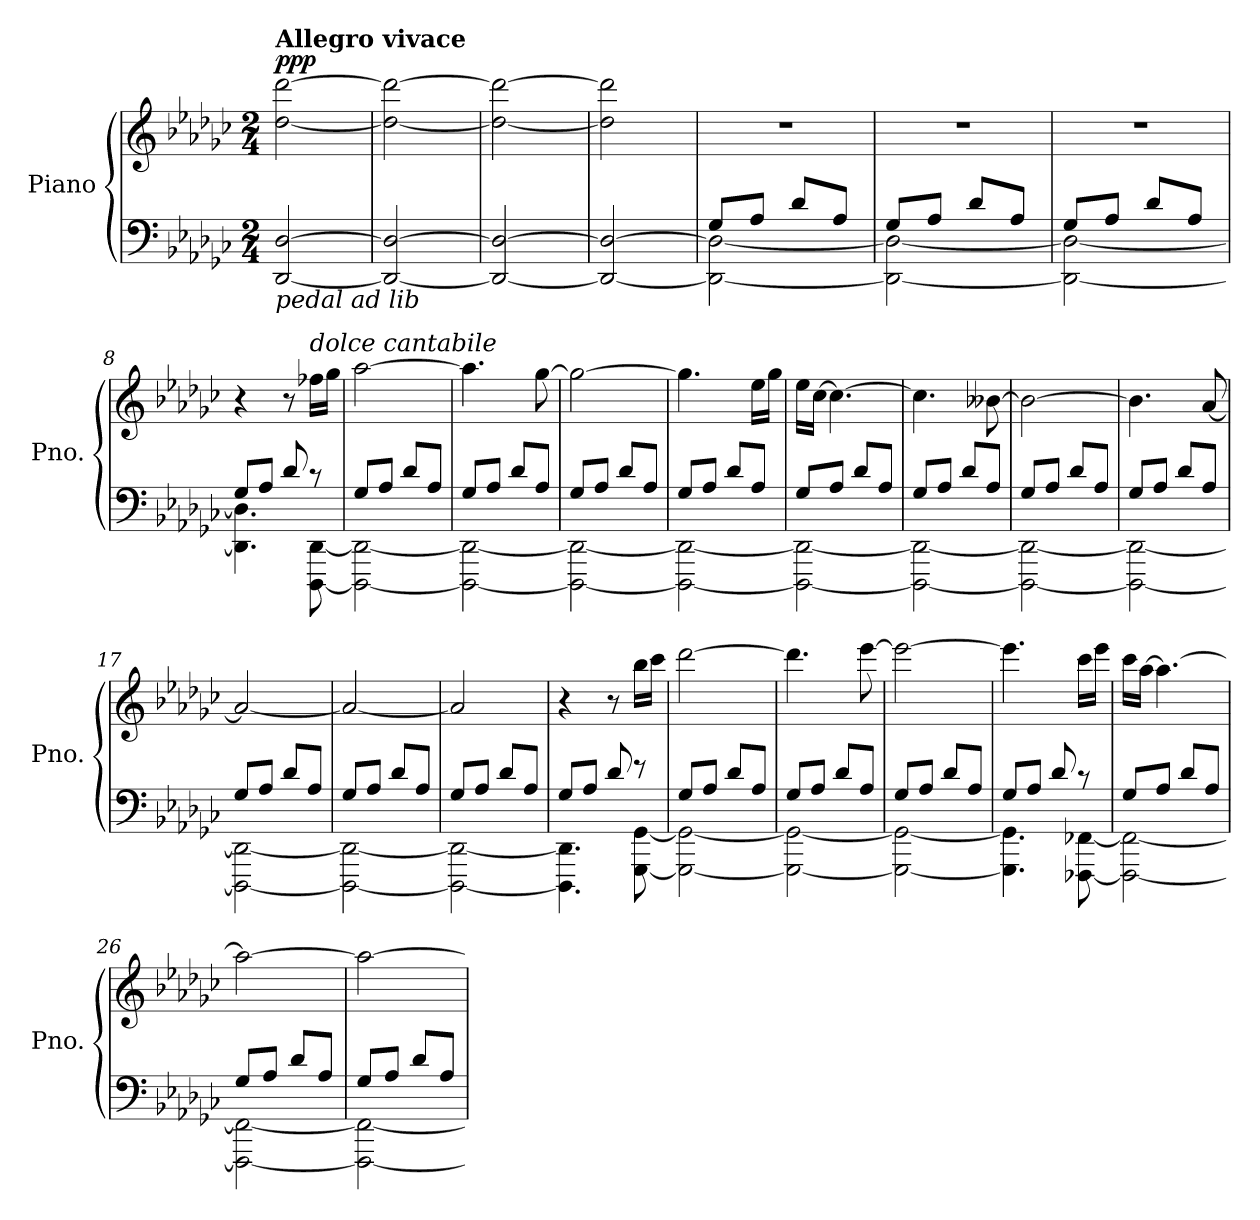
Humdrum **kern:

**kern	**kern	**dynam
*part1	*part1	*part1
*staff2	*staff1	*staff1/2
*I"Piano	*	*
*I'Pno.	*	*
*clefF4	*clefG2	*
*k[b-e-a-d-g-c-]	*k[b-e-a-d-g-c-]	*
*M2/4	*M2/4	*
*MM96	*MM96	*
*	*8va	*
=1	=1	=1
!	!LO:TX:a:B:t=Allegro vivace	!
!LO:TX:b:i:t=pedal ad lib	!	!
!	!	!LO:DY:b
!	!	!LO:DY:n=1:a
[2DD-/ [2D-/	[2ddd-\ [2dddd-\	pp p
=2	=2	=2
2DD-/_ 2D-/_	2ddd-\_ 2dddd-\_	.
=3	=3	=3
2DD-/_ 2D-/_	2ddd-\_ 2dddd-\_	.
=4	=4	=4
2DD-/_ 2D-/_	2ddd-\] 2dddd-\]	.
=5	=5	=5
*^	*	*
*	*	*X8va	*
8G-/L	2DD-\_ 2D-\_	2r	.
8A-/J	.	.	.
8d-/L	.	.	.
8A-/J	.	.	.
=6	=6	=6	=6
8G-/L	2DD-\_ 2D-\_	2r	.
8A-/J	.	.	.
8d-/L	.	.	.
8A-/J	.	.	.
=7	=7	=7	=7
8G-/L	2DD-\_ 2D-\_	2r	.
8A-/J	.	.	.
8d-/L	.	.	.
8A-/J	.	.	.
=8	=8	=8	=8
8G-/L	4.DD-\] 4.D-\]	4r	.
8A-/J	.	.	.
8d-/	.	8r	.
!	!	!LO:TX:a:i:t=dolce cantabile	!
8r	[8DDD-\ [8DD-\	16ff-X\LL	.
.	.	16gg-\JJ	.
=9	=9	=9	=9
8G-/L	2DDD-\_ 2DD-\_	[2aa-\	.
8A-/J	.	.	.
8d-/L	.	.	.
8A-/J	.	.	.
=10	=10	=10	=10
8G-/L	2DDD-\_ 2DD-\_	4.aa-\]	.
8A-/J	.	.	.
8d-/L	.	.	.
8A-/J	.	[8gg-\	.
=11	=11	=11	=11
8G-/L	2DDD-\_ 2DD-\_	2gg-\_	.
8A-/J	.	.	.
8d-/L	.	.	.
8A-/J	.	.	.
!!LO:LB:g=z
=12	=12	=12	=12
8G-/L	2DDD-\_ 2DD-\_	4.gg-\]	.
8A-/J	.	.	.
8d-/L	.	.	.
8A-/J	.	16ee-\LL	.
.	.	16gg-\JJ	.
=13	=13	=13	=13
8G-/L	2DDD-\_ 2DD-\_	16ee-\LL	.
.	.	[16cc-\JJ	.
8A-/J	.	4.cc-\_	.
8d-/L	.	.	.
8A-/J	.	.	.
=14	=14	=14	=14
8G-/L	2DDD-\_ 2DD-\_	4.cc-\]	.
8A-/J	.	.	.
8d-/L	.	.	.
8A-/J	.	[8b--X\	.
=15	=15	=15	=15
8G-/L	2DDD-\_ 2DD-\_	2b--\_	.
8A-/J	.	.	.
8d-/L	.	.	.
8A-/J	.	.	.
=16	=16	=16	=16
8G-/L	2DDD-\_ 2DD-\_	4.b--\]	.
8A-/J	.	.	.
8d-/L	.	.	.
8A-/J	.	[8a-/	.
=17	=17	=17	=17
8G-/L	2DDD-\_ 2DD-\_	2a-/_	.
8A-/J	.	.	.
8d-/L	.	.	.
8A-/J	.	.	.
=18	=18	=18	=18
8G-/L	2DDD-\_ 2DD-\_	2a-/_	.
8A-/J	.	.	.
8d-/L	.	.	.
8A-/J	.	.	.
=19	=19	=19	=19
8G-/L	2DDD-\_ 2DD-\_	2a-/]	.
8A-/J	.	.	.
8d-/L	.	.	.
8A-/J	.	.	.
=20	=20	=20	=20
8G-/L	4.DDD-\] 4.DD-\]	4r	.
8A-/J	.	.	.
8d-/	.	8r	.
8r	[8GGG-\ [8GG-\	16bb-\LL	.
.	.	16ccc-\JJ	.
!!LO:LB:g=z
=21	=21	=21	=21
8G-/L	2GGG-\_ 2GG-\_	[2ddd-\	.
8A-/J	.	.	.
8d-/L	.	.	.
8A-/J	.	.	.
=22	=22	=22	=22
8G-/L	2GGG-\_ 2GG-\_	4.ddd-\]	.
8A-/J	.	.	.
8d-/L	.	.	.
8A-/J	.	[8eee-\	.
=23	=23	=23	=23
8G-/L	2GGG-\_ 2GG-\_	2eee-\_	.
8A-/J	.	.	.
8d-/L	.	.	.
8A-/J	.	.	.
=24	=24	=24	=24
8G-/L	4.GGG-\] 4.GG-\]	4.eee-\]	.
8A-/J	.	.	.
8d-/	.	.	.
8r	[8FFF-X\ [8FF-X\	16ccc-\LL	.
.	.	16eee-\JJ	.
=25	=25	=25	=25
8G-/L	2FFF-\_ 2FF-\_	16ccc-\LL	.
.	.	[16aa-\JJ	.
8A-/J	.	4.aa-\_	.
8d-/L	.	.	.
8A-/J	.	.	.
=26	=26	=26	=26
8G-/L	2FFF-\_ 2FF-\_	2aa-\_	.
8A-/J	.	.	.
8d-/L	.	.	.
8A-/J	.	.	.
=27	=27	=27	=27
8G-/L	2FFF-\_ 2FF-\_	2aa-\_	.
8A-/J	.	.	.
8d-/L	.	.	.
8A-/J	.	.	.
*v	*v	*	*
=	=	=
*-	*-	*-
